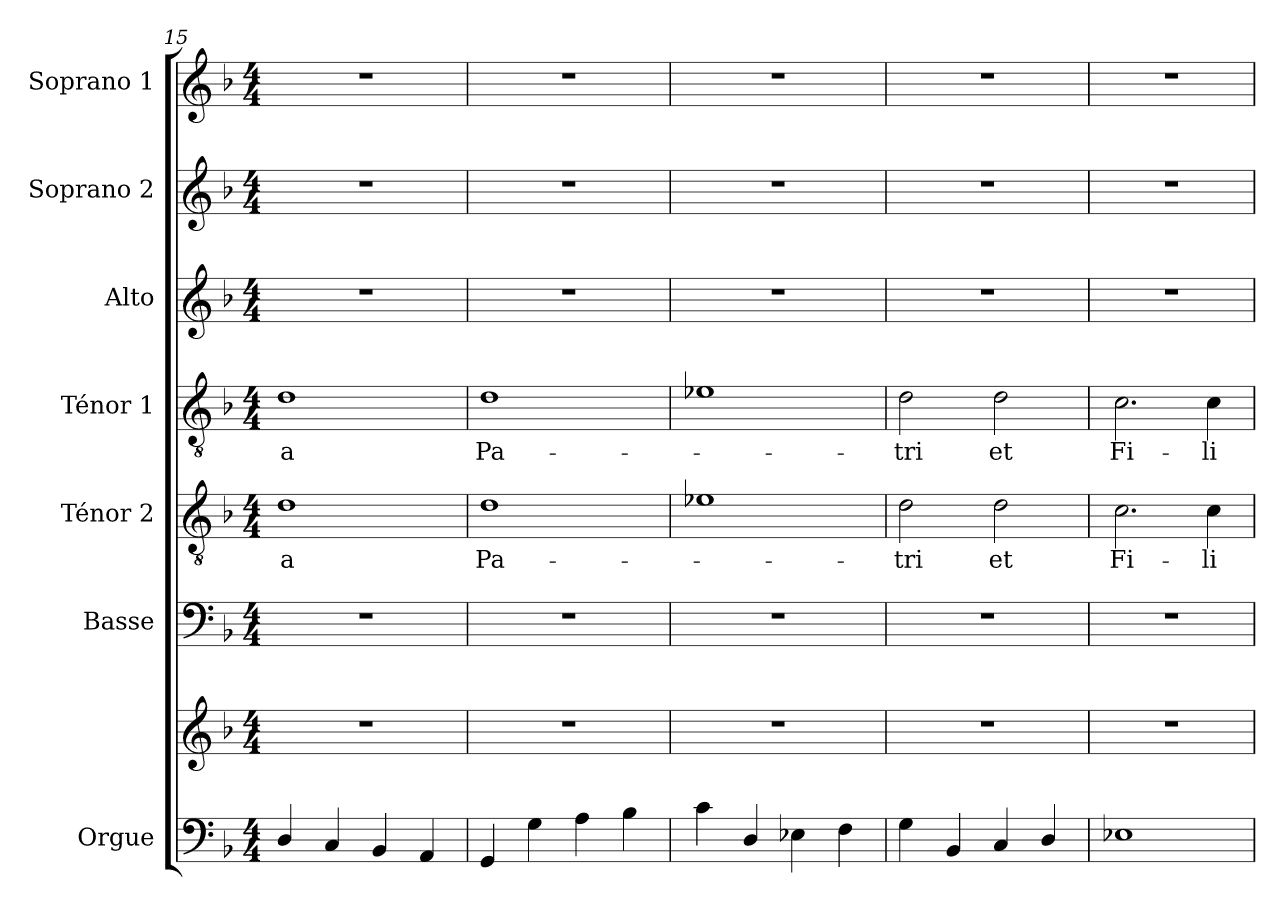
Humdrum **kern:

**kern	**kern	**kern	**kern	**text	**kern	**text	**kern	**kern	**kern
*part7	*part7	*part6	*part5	*part5	*part4	*part4	*part3	*part2	*part1
*staff8	*staff7	*staff6	*staff5	*staff5	*staff4	*staff4	*staff3	*staff2	*staff1
*I"Orgue	*	*I"Basse	*I"Ténor 2	*	*I"Ténor 1	*	*I"Alto	*I"Soprano 2	*I"Soprano 1
*I'Org.	*	*I'B.	*I'T. 2	*	*I'T. 1	*	*I'A.	*I'S. 2	*I'S. 1
*clefF4	*clefG2	*clefF4	*clefGv2	*	*clefGv2	*	*clefG2	*clefG2	*clefG2
*k[b-]	*k[b-]	*k[b-]	*k[b-]	*	*k[b-]	*	*k[b-]	*k[b-]	*k[b-]
*M4/4	*M4/4	*M4/4	*M4/4	*	*M4/4	*	*M4/4	*M4/4	*M4/4
=15	=15	=15	=15	=15	=15	=15	=15	=15	=15
!	!	!	!	!LO:LY:b	!	!LO:LY:b	!	!	!
4D/	1r	1r	1d	-a	1d	-a	1r	1r	1r
4C/	.	.	.	.	.	.	.	.	.
4BB-/	.	.	.	.	.	.	.	.	.
4AA/	.	.	.	.	.	.	.	.	.
=16	=16	=16	=16	=16	=16	=16	=16	=16	=16
!	!	!	!	!LO:LY:b	!	!LO:LY:b	!	!	!
4GG/	1r	1r	1d	Pa-	1d	Pa-	1r	1r	1r
4G\	.	.	.	.	.	.	.	.	.
4A\	.	.	.	.	.	.	.	.	.
4B-\	.	.	.	.	.	.	.	.	.
=17	=17	=17	=17	=17	=17	=17	=17	=17	=17
4c\	1r	1r	1e-X	.	1e-X	.	1r	1r	1r
4D/	.	.	.	.	.	.	.	.	.
4E-X\	.	.	.	.	.	.	.	.	.
4F\	.	.	.	.	.	.	.	.	.
!!LO:LB:g=z
=18	=18	=18	=18	=18	=18	=18	=18	=18	=18
!	!	!	!	!LO:LY:b	!	!LO:LY:b	!	!	!
4G\	1r	1r	2d\	-tri	2d\	-tri	1r	1r	1r
4BB-/	.	.	.	.	.	.	.	.	.
!	!	!	!	!LO:LY:b	!	!LO:LY:b	!	!	!
4C/	.	.	2d\	et	2d\	et	.	.	.
4D/	.	.	.	.	.	.	.	.	.
=19	=19	=19	=19	=19	=19	=19	=19	=19	=19
!	!	!	!	!LO:LY:b	!	!LO:LY:b	!	!	!
1E-X	1r	1r	2.c\	Fi-	2.c\	Fi-	1r	1r	1r
!	!	!	!	!LO:LY:b	!	!LO:LY:b	!	!	!
.	.	.	4c\	-li-	4c\	-li-	.	.	.
=	=	=	=	=	=	=	=	=	=
*-	*-	*-	*-	*-	*-	*-	*-	*-	*-
